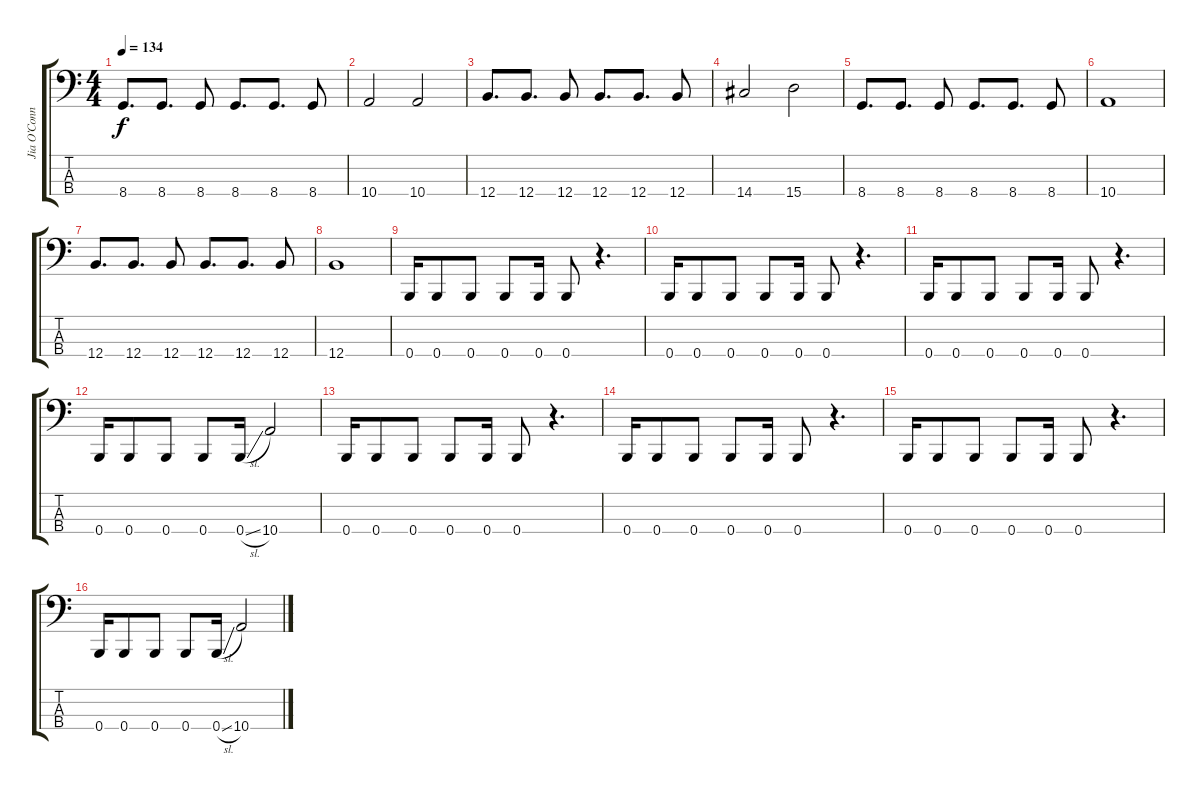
\track ("Jia O’Connor" "Jia O’Conn") {instrument electricbasspick}
\staff {score tabs}
\tuning (E2 B1 Gb1 B0) {hide}
\ts (4 4)
\tempo 134
\clef f4
\ks c
8.4.8{d dy f} 8.4.8{d} 8.4.8 8.4.8{d} 8.4.8{d} 8.4.8 |
10.4.2 10.4.2 |
12.4.8{d} 12.4.8{d} 12.4.8 12.4.8{d} 12.4.8{d} 12.4.8 |
14.4.2 15.4.2 |
8.4.8{d} 8.4.8{d} 8.4.8 8.4.8{d} 8.4.8{d} 8.4.8 |
10.4.1 |
12.4.8{d} 12.4.8{d} 12.4.8 12.4.8{d} 12.4.8{d} 12.4.8 |
12.4.1 |
0.4.16 0.4.8 0.4.8 0.4.8 0.4.16 0.4.8 r.4{d} |
0.4.16 0.4.8 0.4.8 0.4.8 0.4.16 0.4.8 r.4{d} |
0.4.16 0.4.8 0.4.8 0.4.8 0.4.16 0.4.8 r.4{d} |
0.4.16 0.4.8 0.4.8 0.4.8 0.4{sl}.16 10.4.2 |
0.4.16 0.4.8 0.4.8 0.4.8 0.4.16 0.4.8 r.4{d} |
0.4.16 0.4.8 0.4.8 0.4.8 0.4.16 0.4.8 r.4{d} |
0.4.16 0.4.8 0.4.8 0.4.8 0.4.16 0.4.8 r.4{d} |
0.4.16 0.4.8 0.4.8 0.4.8 0.4{sl}.16 10.4.2
